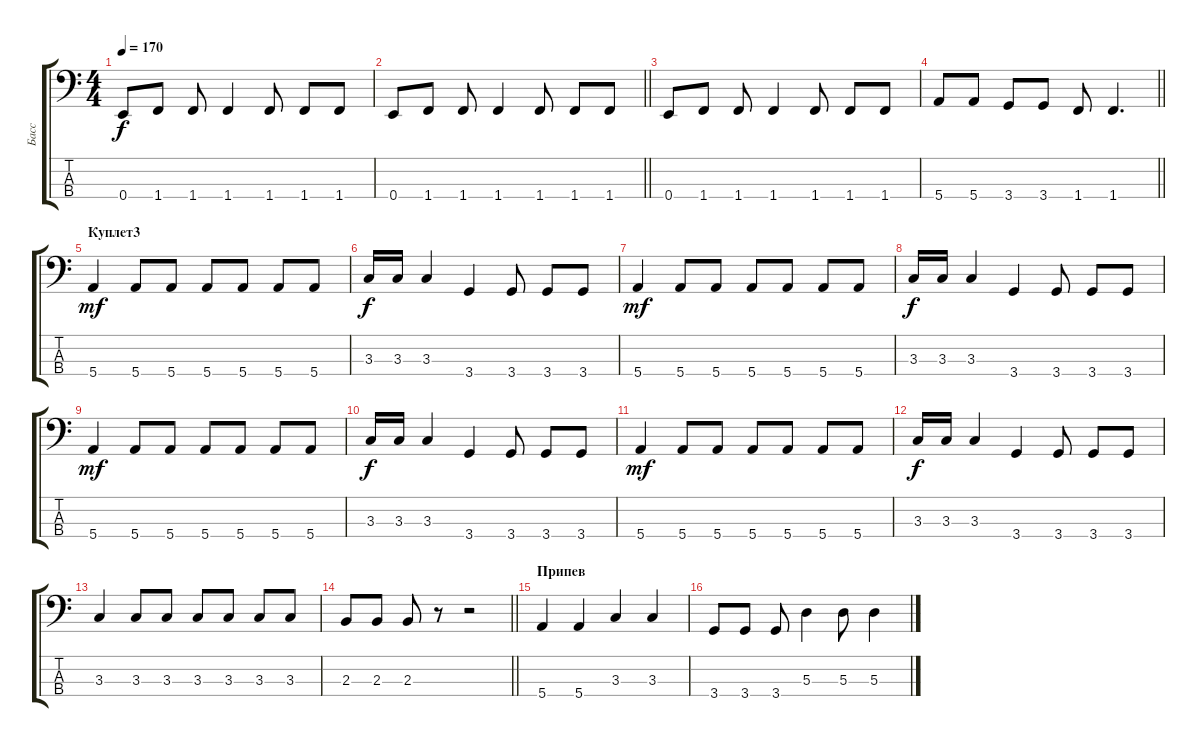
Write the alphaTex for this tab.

\track ("Басс" "Басс") {instrument electricbasspick}
\staff {score tabs}
\tuning (G2 D2 A1 E1) {hide}
\ts (4 4)
\tempo 170
\clef f4
\ks c
0.4.8{dy f} 1.4.8 1.4.8 1.4.4 1.4.8 1.4.8 1.4.8 |
\barLineRight lightlight
0.4.8 1.4.8 1.4.8 1.4.4 1.4.8 1.4.8 1.4.8 |
0.4.8 1.4.8 1.4.8 1.4.4 1.4.8 1.4.8 1.4.8 |
\barLineRight lightlight
5.4.8 5.4.8 3.4.8 3.4.8 1.4.8 1.4.4{d} |
\section ("" "Куплет3")
5.4.4{dy mf} 5.4.8 5.4.8 5.4.8 5.4.8 5.4.8 5.4.8 |
3.3.16{dy f} 3.3.16 3.3.4 3.4.4 3.4.8 3.4.8 3.4.8 |
5.4.4{dy mf} 5.4.8 5.4.8 5.4.8 5.4.8 5.4.8 5.4.8 |
3.3.16{dy f} 3.3.16 3.3.4 3.4.4 3.4.8 3.4.8 3.4.8 |
5.4.4{dy mf} 5.4.8 5.4.8 5.4.8 5.4.8 5.4.8 5.4.8 |
3.3.16{dy f} 3.3.16 3.3.4 3.4.4 3.4.8 3.4.8 3.4.8 |
5.4.4{dy mf} 5.4.8 5.4.8 5.4.8 5.4.8 5.4.8 5.4.8 |
3.3.16{dy f} 3.3.16 3.3.4 3.4.4 3.4.8 3.4.8 3.4.8 |
3.3.4 3.3.8 3.3.8 3.3.8 3.3.8 3.3.8 3.3.8 |
\barLineRight lightlight
2.3.8 2.3.8 2.3.8 r.8 r.2 |
\section ("" "Припев")
5.4.4 5.4.4 3.3.4 3.3.4 |
3.4.8 3.4.8 3.4.8 5.3.4 5.3.8 5.3.4
